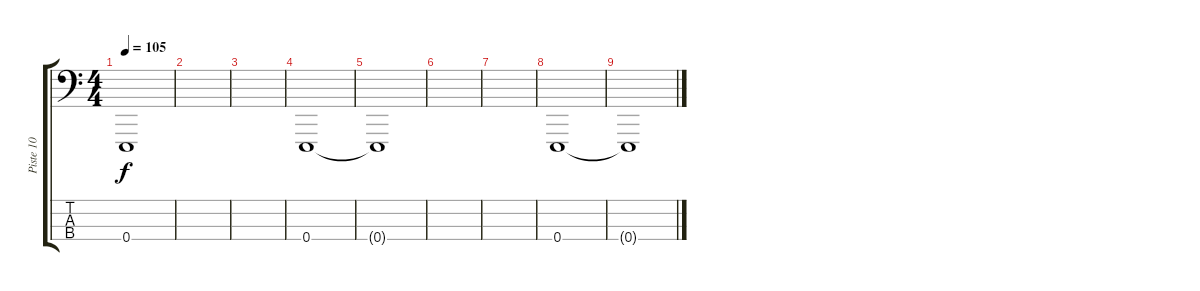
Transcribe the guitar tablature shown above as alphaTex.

\track ("Piste 10" "Piste 10") {instrument lead8bassandlead}
\staff {score tabs}
\tuning (G2 D2 A1 E1) {hide}
\ts (4 4)
\tempo 105
\clef f4
\ks c
0.4{t}.1{dy f} |
|
|
0.4.1{volume 4} |
0.4{t}.1 |
|
|
0.4.1{volume 4} |
0.4{t}.1
